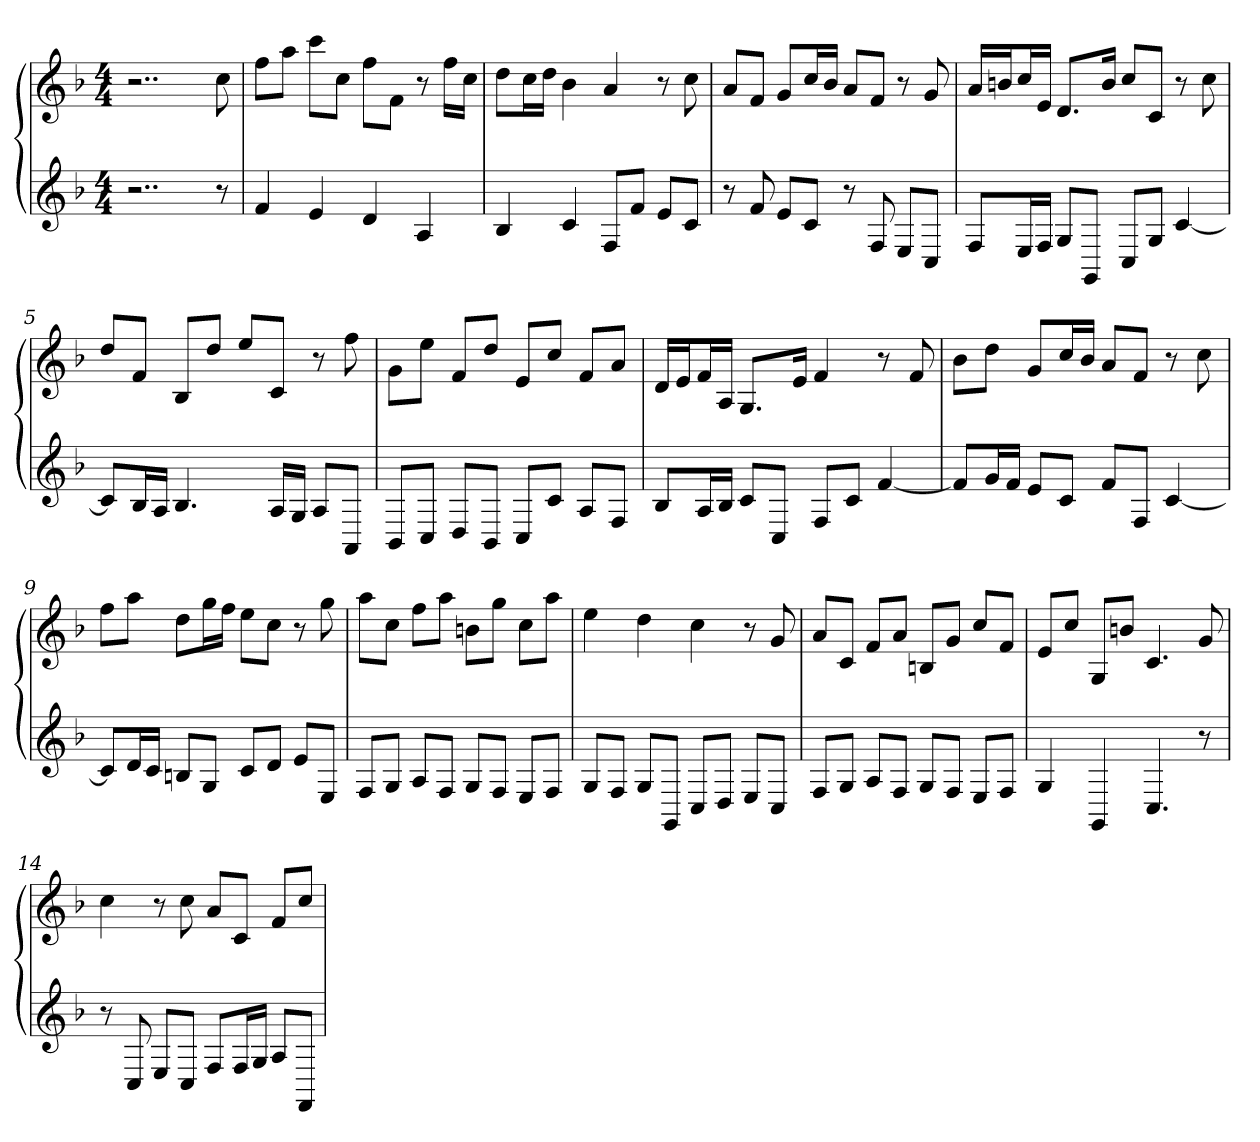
**kern	**kern
*part1	*part1
*staff2	*staff1
*k[b-]	*k[b-]
*F:	*F:
*M4/4	*M4/4
=	=
2..r	2..r
8r	8cc
=1	=1
4f	8ffL
.	8aaJ
4e	8cccL
.	8ccJ
4d	8ffL
.	8fJ
4A	8r
.	16ffLL
.	16ccJJ
=2	=2
4B-	8ddL
.	16ccL
.	16ddJJ
4c	4b-
8FL	4a
8fJ	.
8eL	8r
8cJ	8cc
=3	=3
8r	8aL
8f	8fJ
8eL	8gL
8cJ	16ccL
.	16b-JJ
8r	8aL
8F	8fJ
8EL	8r
8CJ	8g
=4	=4
8FL	16aLL
.	16bnJ
16EL	16ccL
16FJJ	16eJJ
8GL	8.dL
8GGJ	.
.	16bJk
8CL	8ccL
8GJ	8cJ
[4c	8r
.	8cc
=5	=5
8cL]	8ddL
16B-L	8fJ
16AJJ	.
4.B-	8B-L
.	8ddJ
.	8eeL
16ALL	8cJ
16GJJ	.
8AL	8r
8AAJ	8ff
=6	=6
8BB-L	8gL
8CJ	8eeJ
8DL	8fL
8BB-J	8ddJ
8CL	8eL
8cJ	8ccJ
8AL	8fL
8FJ	8aJ
=7	=7
8B-L	16dLL
.	16eJ
16AL	16fL
16B-JJ	16AJJ
8cL	8.GL
8CJ	.
.	16eJk
8FL	4f
8cJ	.
[4f	8r
.	8f
=8	=8
8fL]	8b-L
16gL	8ddJ
16fJJ	.
8eL	8gL
8cJ	16ccL
.	16b-JJ
8fL	8aL
8FJ	8fJ
[4c	8r
.	8cc
=9	=9
8cL]	8ffL
16dL	8aaJ
16cJJ	.
8BnL	8ddL
8GJ	16ggL
.	16ffJJ
8cL	8eeL
8dJ	8ccJ
8eL	8r
8EJ	8gg
=10	=10
8FL	8aaL
8GJ	8ccJ
8AL	8ffL
8FJ	8aaJ
8GL	8bnL
8FJ	8ggJ
8EL	8ccL
8FJ	8aaJ
=11	=11
8GL	4ee
8FJ	.
8GL	4dd
8GGJ	.
8CL	4cc
8DJ	.
8EL	8r
8CJ	8g
=12	=12
8FL	8aL
8GJ	8cJ
8AL	8fL
8FJ	8aJ
8GL	8BnL
8FJ	8gJ
8EL	8ccL
8FJ	8fJ
=13	=13
4G	8eL
.	8ccJ
4GG	8GL
.	8bnJ
4.C	4.c
8r	8g
=14	=14
8r	4cc
8C	.
8EL	8r
8CJ	8cc
8FL	8aL
16FL	8cJ
16GJJ	.
8AL	8fL
8FFJ	8ccJ
=	=
*-	*-
